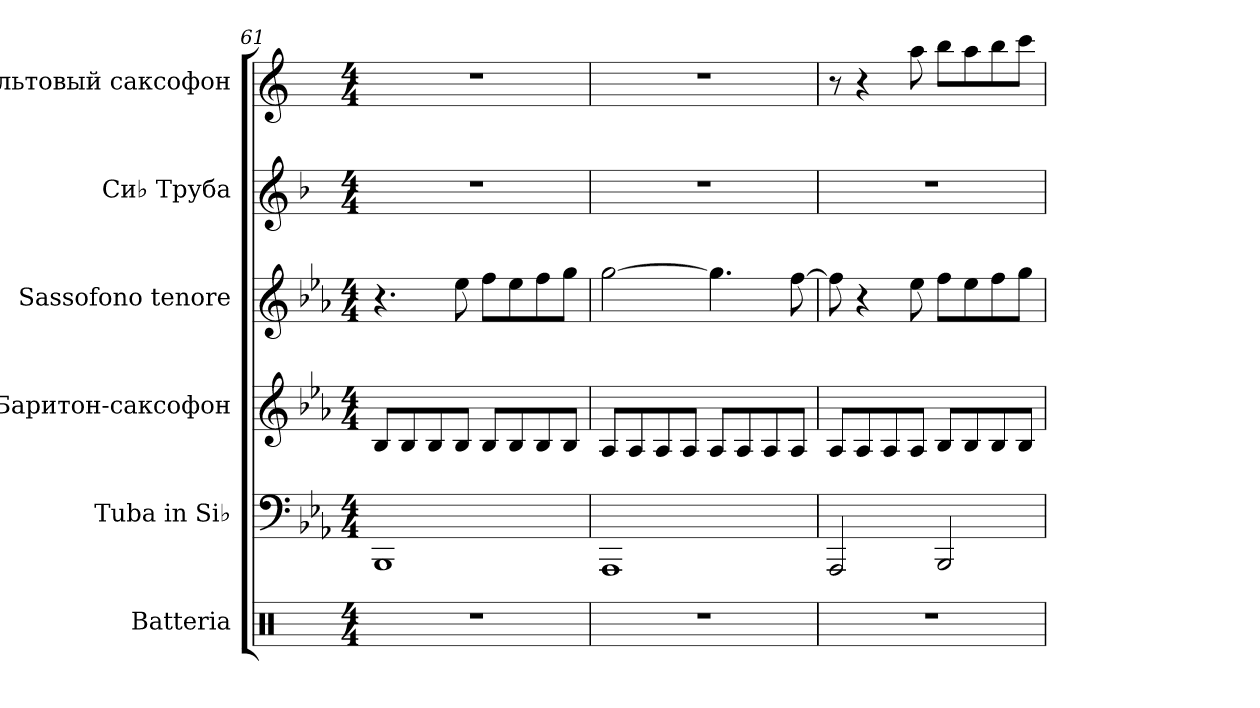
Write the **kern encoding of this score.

**kern	**kern	**kern	**kern	**kern	**kern
*part6	*part5	*part4	*part3	*part2	*part1
*staff6	*staff5	*staff4	*staff3	*staff2	*staff1
*I"Batteria	*I"Tuba in Si♭	*I"Баритон-саксофон	*I"Sassofono tenore	*I"Си♭ Труба	*I"Альтовый саксофон
*I'Batt.	*I'Tba. Si♭	*	*	*	*
!!LO:LB:g=z
*clefX	*clefF4	*clefG2	*clefG2	*clefG2	*clefG2
*	*	*ITrd12c21	*ITrd8c14	*ITrd1c2	*ITrd5c9
*k[]	*k[b-e-a-]	*k[b-e-a-]	*k[b-e-a-]	*k[b-e-a-]	*k[b-e-a-]
*M4/4	*M4/4	*M4/4	*M4/4	*M4/4	*M4/4
=61	=61	=61	=61	=61	=61
1r	1BBB-	8BB-/L	4.r	1r	1r
.	.	8BB-/	.	.	.
.	.	8BB-/	.	.	.
.	.	8BB-/J	8e-\	.	.
.	.	8BB-/L	8f\L	.	.
.	.	8BB-/	8e-\	.	.
.	.	8BB-/	8f\	.	.
.	.	8BB-/J	8g\J	.	.
=62	=62	=62	=62	=62	=62
1r	1AAA-	8AA-/L	[2g\	1r	1r
.	.	8AA-/	.	.	.
.	.	8AA-/	.	.	.
.	.	8AA-/J	.	.	.
.	.	8AA-/L	4.g\]	.	.
.	.	8AA-/	.	.	.
.	.	8AA-/	.	.	.
.	.	8AA-/J	[8f\	.	.
=63	=63	=63	=63	=63	=63
1r	2AAA-/	8AA-/L	8f\]	1r	8r
.	.	8AA-/	4r	.	4r
.	.	8AA-/	.	.	.
.	.	8AA-/J	8e-\	.	8cc\
.	2BBB-/	8BB-/L	8f\L	.	8dd\L
.	.	8BB-/	8e-\	.	8cc\
.	.	8BB-/	8f\	.	8dd\
.	.	8BB-/J	8g\J	.	8ee-\J
=	=	=	=	=	=
*-	*-	*-	*-	*-	*-
